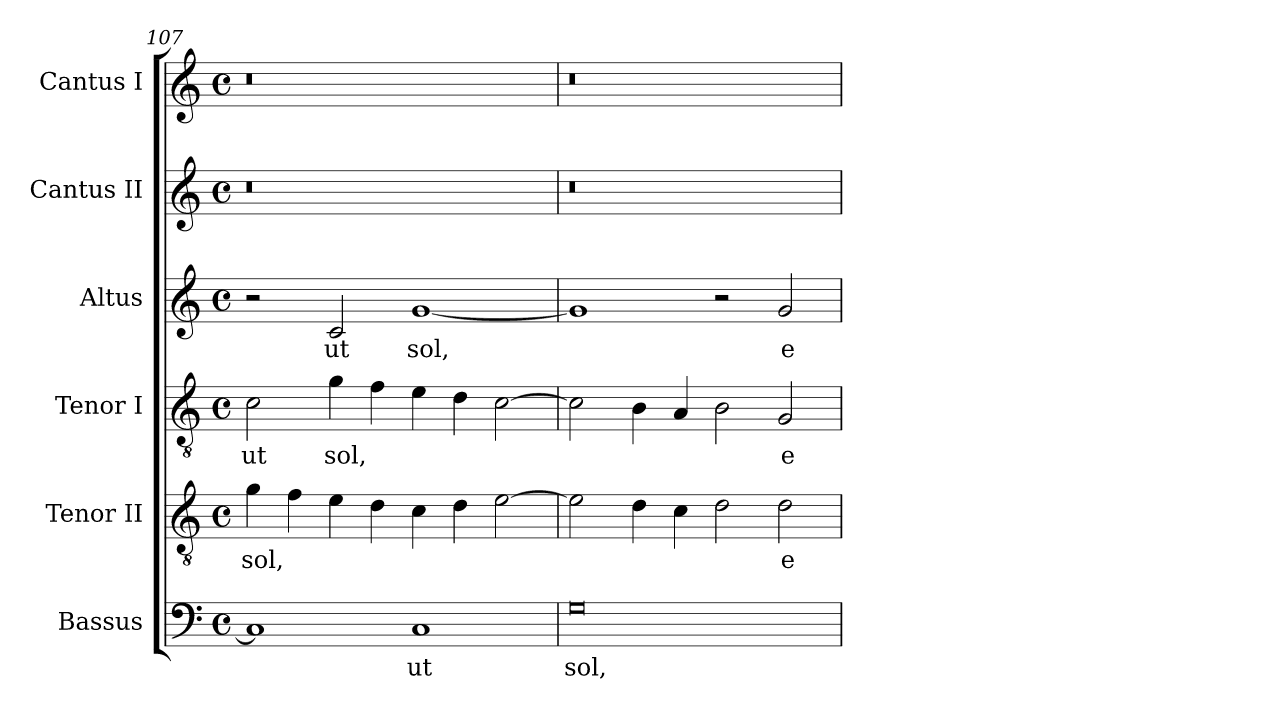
**kern	**text	**kern	**text	**kern	**text	**kern	**text	**kern	**kern
*part6	*part6	*part5	*part5	*part4	*part4	*part3	*part3	*part2	*part1
*staff6	*staff6	*staff5	*staff5	*staff4	*staff4	*staff3	*staff3	*staff2	*staff1
*I"Bassus	*	*I"Tenor II	*	*I"Tenor I	*	*I"Altus	*	*I"Cantus II	*I"Cantus I
*clefF4	*	*clefGv2	*	*clefGv2	*	*clefG2	*	*clefG2	*clefG2
*M4/4	*	*M4/4	*	*M4/4	*	*M4/4	*	*M4/4	*M4/4
*met(c)	*	*met(c)	*	*met(c)	*	*met(c)	*	*met(c)	*met(c)
=107	=107	=107	=107	=107	=107	=107	=107	=107	=107
!	!	!	!LO:LY:b	!	!LO:LY:b:cj	!	!	!	!
1C]	.	4g\	sol,	2c\	ut	2r	.	0r	0r
.	.	4f\	.	.	.	.	.	.	.
!	!	!	!	!	!LO:LY:b	!	!LO:LY:b:cj	!	!
.	.	4e\	.	4g\	sol,	2c/	ut	.	.
.	.	4d\	.	4f\	.	.	.	.	.
!	!LO:LY:b:cj	!	!	!	!	!	!LO:LY:b:cj	!	!
1C	ut	4c\	.	4e\	.	[<1g	sol,	.	.
.	.	4d\	.	4d\	.	.	.	.	.
.	.	[>2e\	.	[>2c\	.	.	.	.	.
=108	=108	=108	=108	=108	=108	=108	=108	=108	=108
!	!LO:LY:b:cj	!	!	!	!	!	!	!	!
0G	sol,	2e\]	.	2c\]	.	1g]	.	0r	0r
.	.	4d\	.	4B\	.	.	.	.	.
.	.	4c\	.	4A/	.	.	.	.	.
.	.	2d\	.	2B\	.	2r	.	.	.
!	!	!	!LO:LY:b:cj	!	!LO:LY:b:cj	!	!LO:LY:b:cj	!	!
.	.	2d\	e	2G/	e-	2g/	e	.	.
=	=	=	=	=	=	=	=	=	=
*-	*-	*-	*-	*-	*-	*-	*-	*-	*-
